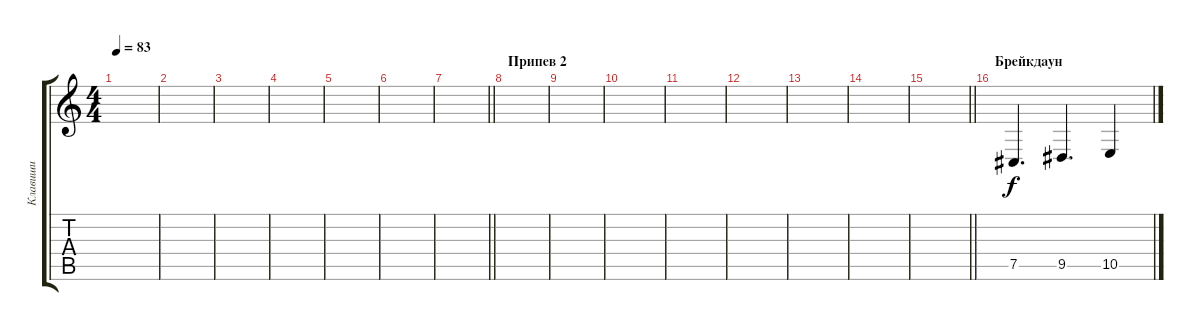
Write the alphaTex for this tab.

\track ("Клавиши" "Клавиши") {instrument stringensemble1}
\staff {score tabs}
\tuning (D4 A3 E3 B2 Gb2 B1) {hide}
\ts (4 4)
\tempo 83
\clef g2
\ks c
|
|
|
|
|
|
\barLineRight lightlight
|
\section ("" "Припев 2")
|
|
|
|
|
|
|
\barLineRight lightlight
|
\section ("" "Брейкдаун")
7.5.4{d} 9.5.4{d} 10.5.4
